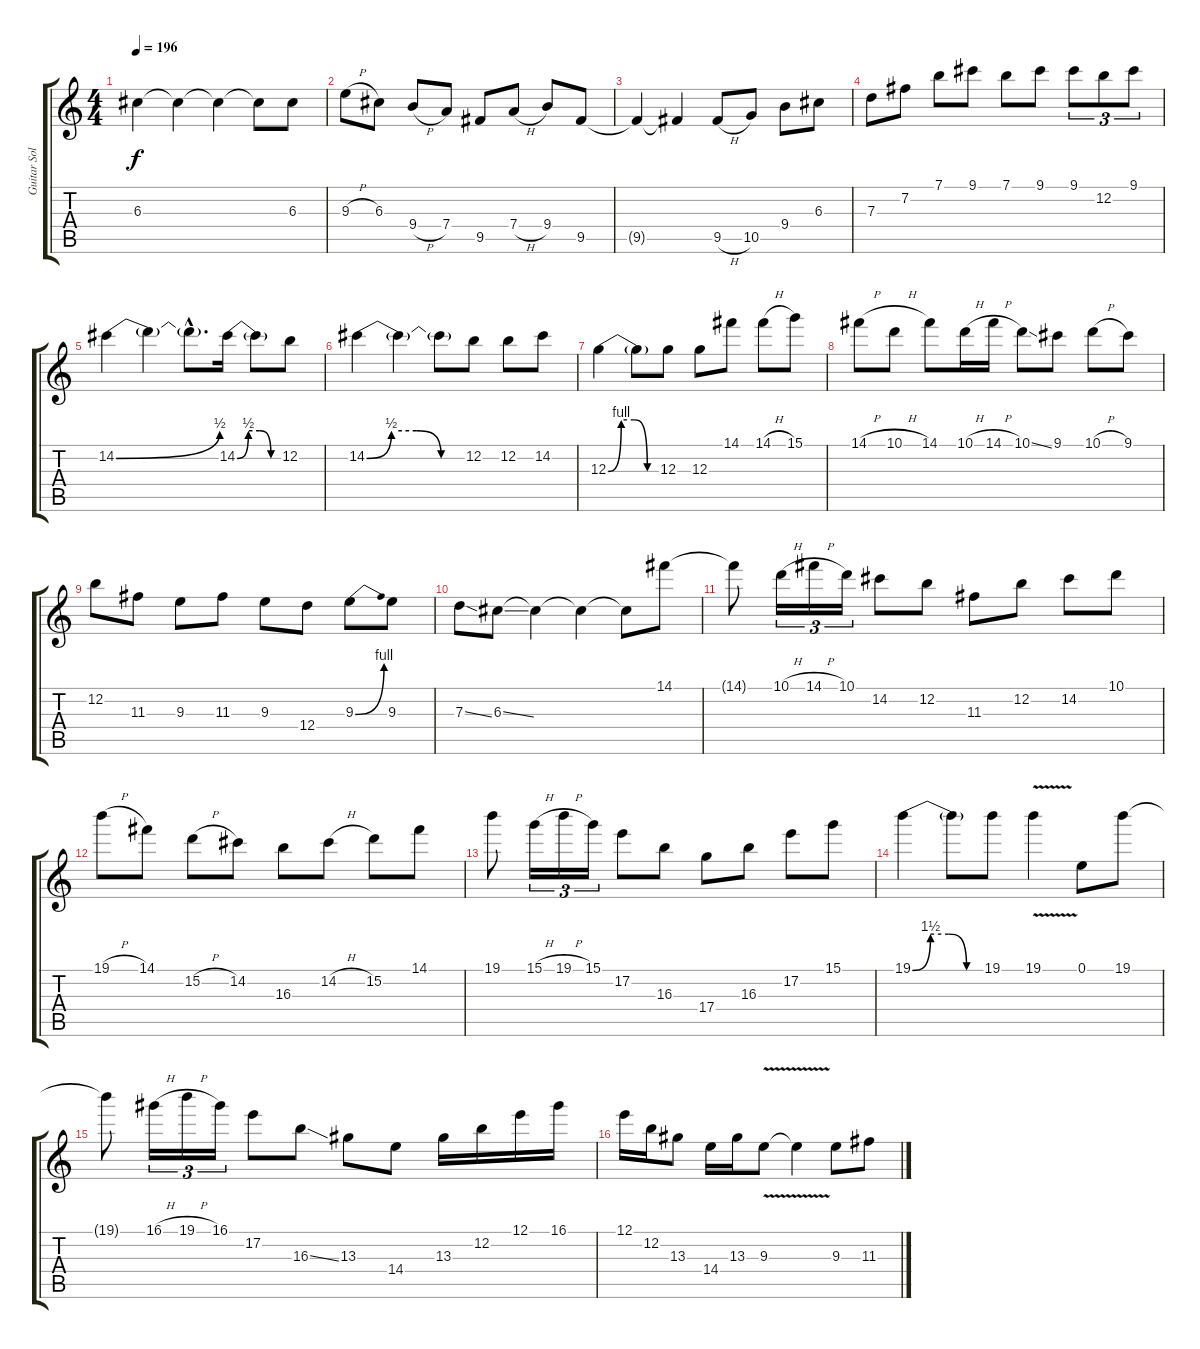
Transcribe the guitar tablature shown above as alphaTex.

\track ("Guitar Solo 1" "Guitar Sol") {instrument distortionguitar}
\staff {score tabs}
\tuning (E4 B3 G3 D3 A2 E2) {hide}
\ts (4 4)
\tempo 196
\clef g2
\ks c
6.3.4{dy f} 6.3{t}.4 6.3{t}.4 6.3{t}.8 6.3.8 |
9.3{h}.8 6.3.8 9.4{h}.8 7.4.8 9.5.8 7.4{h}.8 9.4.8 9.5.8 |
9.5{t}.4 9.5{t}.4 9.5{h}.8 10.5.8 9.4.8 6.3.8 |
7.3.8 7.2.8 7.1.8 9.1.8 7.1.8 9.1.8 9.1.8{tu (3 2)} 12.2.8{tu (3 2)} 9.1.8{tu (3 2)} |
14.2{be (bend 0 0 60 2)}.4 14.2{t}.4 14.2{hac t}.8{d} 14.2{be (custom 0 0 15 2 30 2 45 0 60 0)}.16 14.2{t}.8 12.2.8 |
14.2{be (custom 0 0 15 2 30 2 45 0 60 0)}.4 14.2{t}.4 14.2{t}.8 12.2.8 12.2.8 14.2.8 |
12.3{be (custom 0 0 15 4 30 4 45 0 60 0)}.4 12.3{t}.8 12.3.8 12.3.8 14.1.8 14.1{h}.8 15.1.8 |
14.1{h}.8 10.1{h}.8 14.1.8 10.1{h}.16 14.1{h}.16 10.1{ss}.8 9.1.8 10.1{h}.8 9.1.8 |
12.2.8 11.3.8 9.3.8 11.3.8 9.3.8 12.4.8 9.3{be (bend 0 0 60 4)}.8 9.3.8 |
7.3{ss}.8 6.3{ss}.8 6.3{t}.4 6.3{t}.4 6.3{t}.8 14.1.8 |
14.1{t}.8 10.1{h}.16{tu (3 2)} 14.1{h}.16{tu (3 2)} 10.1.16{tu (3 2)} 14.2.8 12.2.8 11.3.8 12.2.8 14.2.8 10.1.8 |
19.1{h}.8 14.1.8 15.2{h}.8 14.2.8 16.3.8 14.2{h}.8 15.2.8 14.1.8 |
19.1.8 15.1{h}.16{tu (3 2)} 19.1{h}.16{tu (3 2)} 15.1.16{tu (3 2)} 17.2.8 16.3.8 17.4.8 16.3.8 17.2.8 15.1.8 |
19.1{be (custom 0 0 15 6 30 6 45 0 60 0)}.4 19.1{t}.8 19.1.8 19.1{v}.4 0.1.8 19.1.8 |
19.1{t}.8 16.1{h}.16{tu (3 2)} 19.1{h}.16{tu (3 2)} 16.1.16{tu (3 2)} 17.2.8 16.3{ss}.8 13.3.8 14.4.8 13.3.16 12.2.16 12.1.16 16.1.16 |
12.1.16 12.2.16 13.3.8 14.4.16 13.3.16 9.3{v}.8 9.3{t}.4 9.3.8 11.3.8
